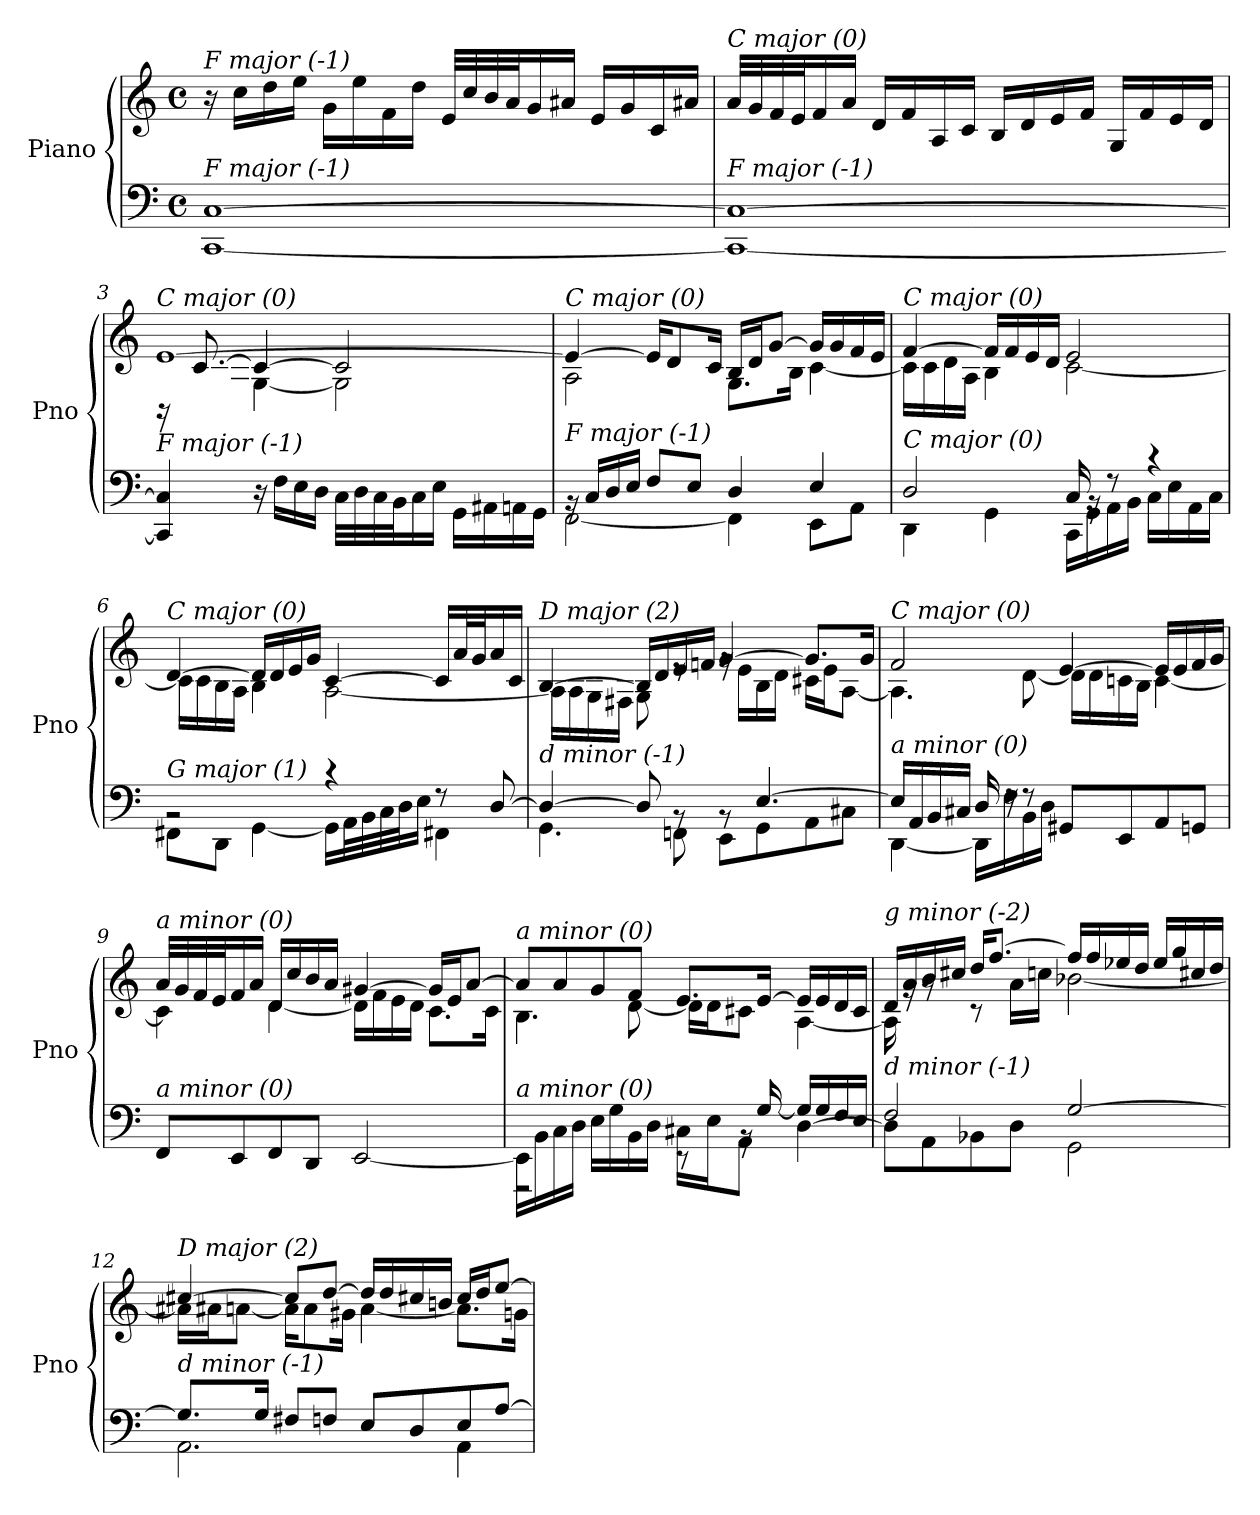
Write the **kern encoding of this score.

**kern	**kern
*part1	*part1
*staff2	*staff1
*I"Piano	*
*I'Pno	*
*clefF4	*clefG2
*k[]	*k[]
*M4/4	*M4/4
*met(c)	*met(c)
=1	=1
!	!LO:TX:i:t=F major (-1)
!LO:TX:i:t=F major (-1)	!
[1CC [1C	16r
.	16cc\LL
.	16dd\
.	16ee\JJ
.	16g\LL
.	16ee\
.	16f\
.	16dd\JJ
.	32e/LLL
.	32cc/
.	32b/
.	32a/J
.	16g/
.	16a#Xi/JJ
.	16e/LL
.	16g/
.	16c/
.	16a#Xi/JJ
=2	=2
!	!LO:TX:i:t=C major (0)
!LO:TX:i:t=F major (-1)	!
1CC_ 1C_	32a/LLL
.	32g/
.	32f/
.	32e/J
.	16f/
.	16a/JJ
.	16d/LL
.	16f/
.	16A/
.	16c/JJ
.	16B/LL
.	16d/
.	16e/
.	16f/JJ
.	16G/LL
.	16f/
.	16e/
.	16d/JJ
!!LO:LB:g=z
=3	=3
*^	*^
*	*	*	*^
!	!	!LO:TX:i:t=C major (0)	!	!
!LO:TX:i:t=F major (-1)	!	!	!	!
16ryy	4CC/] 4C/]	[1e	16ryy	16rBB
2...ryy	.	.	16c\LLyy	[8.c/
.	.	.	16B\	.
.	.	.	16A\JJ	.
.	16r	.	[4G\	4c/_
.	16F\LL	.	.	.
.	16E\	.	.	.
.	16D\JJ	.	.	.
.	32C\LLL	.	2G\]	2c/]
.	32D\	.	.	.
.	32C\	.	.	.
.	32BB\J	.	.	.
.	16C\	.	.	.
.	16E\JJ	.	.	.
.	16GG\LL	.	.	.
.	16AA#Xi\	.	.	.
.	16AA\	.	.	.
.	16GG\JJ	.	.	.
*	*	*	*v	*v
=4	=4	=4	=4
!	!	!LO:TX:i:t=C major (0)	!
!LO:TX:i:t=F major (-1)	!	!	!
16rBB	[2FF\	4e/_	2A\
16C/LL	.	.	.
16D/	.	.	.
16E/JJ	.	.	.
8F/L	.	16e/KL]	.
.	.	8d/	.
8E/J	.	.	.
.	.	16c/Jk	.
4D/	4FF\]	16B/LL	8.G\L
.	.	16d/J	.
.	.	[8g/J	.
.	.	.	16B\Jk
4E/	8EE\L	16g/LL]	[4c\
.	.	16g/	.
.	8AA\J	16f/	.
.	.	16e/JJ	.
=5	=5	=5	=5
!	!	!LO:TX:i:t=C major (0)	!
!LO:TX:i:t=C major (0)	!	!	!
2D/	4DD\	[4f/	16c\LL]
.	.	.	16c\
.	.	.	16d\
.	.	.	16A\JJ
.	4GG\	16f/LL]	4B\
.	.	16f/	.
.	.	16e/	.
.	.	16d/JJ	.
16C/	16CC\LL	2e/	[2c\
16rBB	16GG\	.	.
8r	16AA\	.	.
.	16BB\JJ	.	.
4r	16C\LL	.	.
.	16E\	.	.
.	16AA\	.	.
.	16C\JJ	.	.
!!LO:LB:g=z	!!
=6	=6	=6	=6
!	!	!LO:TX:i:t=C major (0)	!
!LO:TX:i:t=G major (1)	!	!	!
2rBB	8FF#X\L	[4d/	16c\LL]
.	.	.	16c\
.	8DD\J	.	16B\
.	.	.	16A\JJ
.	[4GG\	16d/LL]	4B\
.	.	16d/	.
.	.	16e/	.
.	.	16g/JJ	.
4r	16GG\LL]	[4c/	[2A\
.	32AA\L	.	.
.	32BB\	.	.
.	32C\	.	.
.	32D\J	.	.
.	16E\JJ	.	.
8r	4FF#X\	16c/LL]	.
.	.	32a/L	.
.	.	32g/J	.
[8D/	.	16a/	.
.	.	16c/JJ	.
=7	=7	=7	=7
!	!	!LO:TX:i:t=D major (2)	!
!LO:TX:i:t=d minor (-1)	!	!	!
4D/_	4.GG\	[4B/	16A\LL]
.	.	.	16A\
.	.	.	16G\
.	.	.	16F#X\JJ
8D/]	.	16B/LL]	8G\
.	.	16d/	.
8rBB	8FFn\	16e/	8re
.	.	16fn/JJ	.
8rBB	8EE\L	[4g/	16rg
.	.	.	16e\LL
[4.E/	8GG\	.	16B\
.	.	.	16d\JJ
.	8AA\	8.g/L]	16c#X\LL
.	.	.	16e\J
.	8C#X\J	.	[8A\J
.	.	16g/Jk	.
!!LO:LB:g=z
=8	=8	=8	=8
*	*	*	*^
!	!	!LO:TX:i:t=C major (0)	!	!
!LO:TX:i:t=a minor (0)	!	!	!	!
16E/LL]	[4DD\	2f/	4.A\]	2ryy
16AA/	.	.	.	.
16BB/	.	.	.	.
16C#X/JJ	.	.	.	.
16D/	16DD\LL]	.	.	.
16rF	16F\	.	.	.
8rF	16BB\	.	[8d\	.
.	16D\JJ	.	.	.
8GG#X/L	2ryy	[4e/	16d\LL]	2ryy
.	.	.	16d\	.
8EE/	.	.	16cn\	.
.	.	.	16B\JJ	.
8AA/	.	16e/LL]	[4c\	.
.	.	16e/	.	.
8GGn/J	.	16f/	.	.
.	.	16g/JJ	.	.
*v	*v	*	*	*
*	*	*v	*v
=9	=9	=9
!	!LO:TX:i:t=a minor (0)	!
!LO:TX:i:t=a minor (0)	!	!
8FF/L	32a/LLL	4c\]
.	32g/	.
.	32f/	.
.	32e/J	.
8EE/	16f/	.
.	16a/JJ	.
8FF/	16d/LL	[4d\
.	16cc/	.
8DD/J	16b/	.
.	16a/JJ	.
[2EE/	[4g#X/	16d\LL]
.	.	16f\
.	.	16e\
.	.	16d\JJ
.	16g#/LL]	8.c\L
.	16e/J	.
.	[8a/J	.
.	.	16c\Jk
!!LO:LB:g=z	!!
=10	=10	=10
*^	*	*
!	!	!LO:TX:i:t=a minor (0)	!
!LO:TX:i:t=a minor (0)	!	!	!
16EE\LL]	2r	8a/L]	4.B\
16BB\	.	.	.
16C\	.	8a/	.
16D\JJ	.	.	.
16E\LL	.	8g/	.
16G\	.	.	.
16BB\	.	8f/J	[8d\
16D\JJ	.	.	.
16C#X\LL	8r	8.e/L	16d\LL]
16E\J	.	.	16d\J
8AA\J	16rBB	.	8c#X\J
.	[16G/	[16e/Jk	.
[4D\	16G/LL]	16e/LL]	[4A\
.	16G/	16e/	.
.	16F/	16d/	.
.	16E/JJ	16c#/JJ	.
=11	=11	=11	=11
!	!	!LO:TX:i:t=g minor (-2)	!
!LO:TX:i:t=d minor (-1)	!	!	!
8D\L]	2F/	16d/LL	16A\]
.	.	16a/	16rg
8AA\	.	16b/	8rg
.	.	16cc#X/JJ	.
8BB-X\	.	16dd/KL	8r
.	.	[8.ff/J	.
8D\J	.	.	16a\LL
.	.	.	16ccn\JJ
[2G/	2GG\	16ff/LL]	[2b-X\
.	.	16ff/	.
.	.	16ee-X/	.
.	.	16dd/JJ	.
.	.	16ee-/LL	.
.	.	16gg/	.
.	.	16cc#X/	.
.	.	16dd/JJ	.
!!LO:PB:g=z	!!
=12	=12	=12	=12
!	!	!LO:TX:i:t=D major (2)	!
!LO:TX:i:t=d minor (-1)	!	!	!
8.G/L]	2.AA\	[4cc#X/	16a#Xi\LL]
.	.	.	16a#Xi\J
.	.	.	[8a\J
16G/Jk	.	.	.
8F#X/L	.	8cc#/L]	16a\KL]
.	.	.	8a\
8Fn/J	.	[8dd/J	.
.	.	.	16g#X\Jk
8E/L	.	16dd/LL]	[4a\
.	.	16dd/	.
8D/	.	16cc#X/	.
.	.	16bn/JJ	.
8E/	4AA\	16cc#/LL	8.a\L]
.	.	16dd/J	.
[8A/J	.	[8ee/J	.
.	.	.	16gn\Jk
*v	*v	*	*
*	*v	*v
=	=
*-	*-
